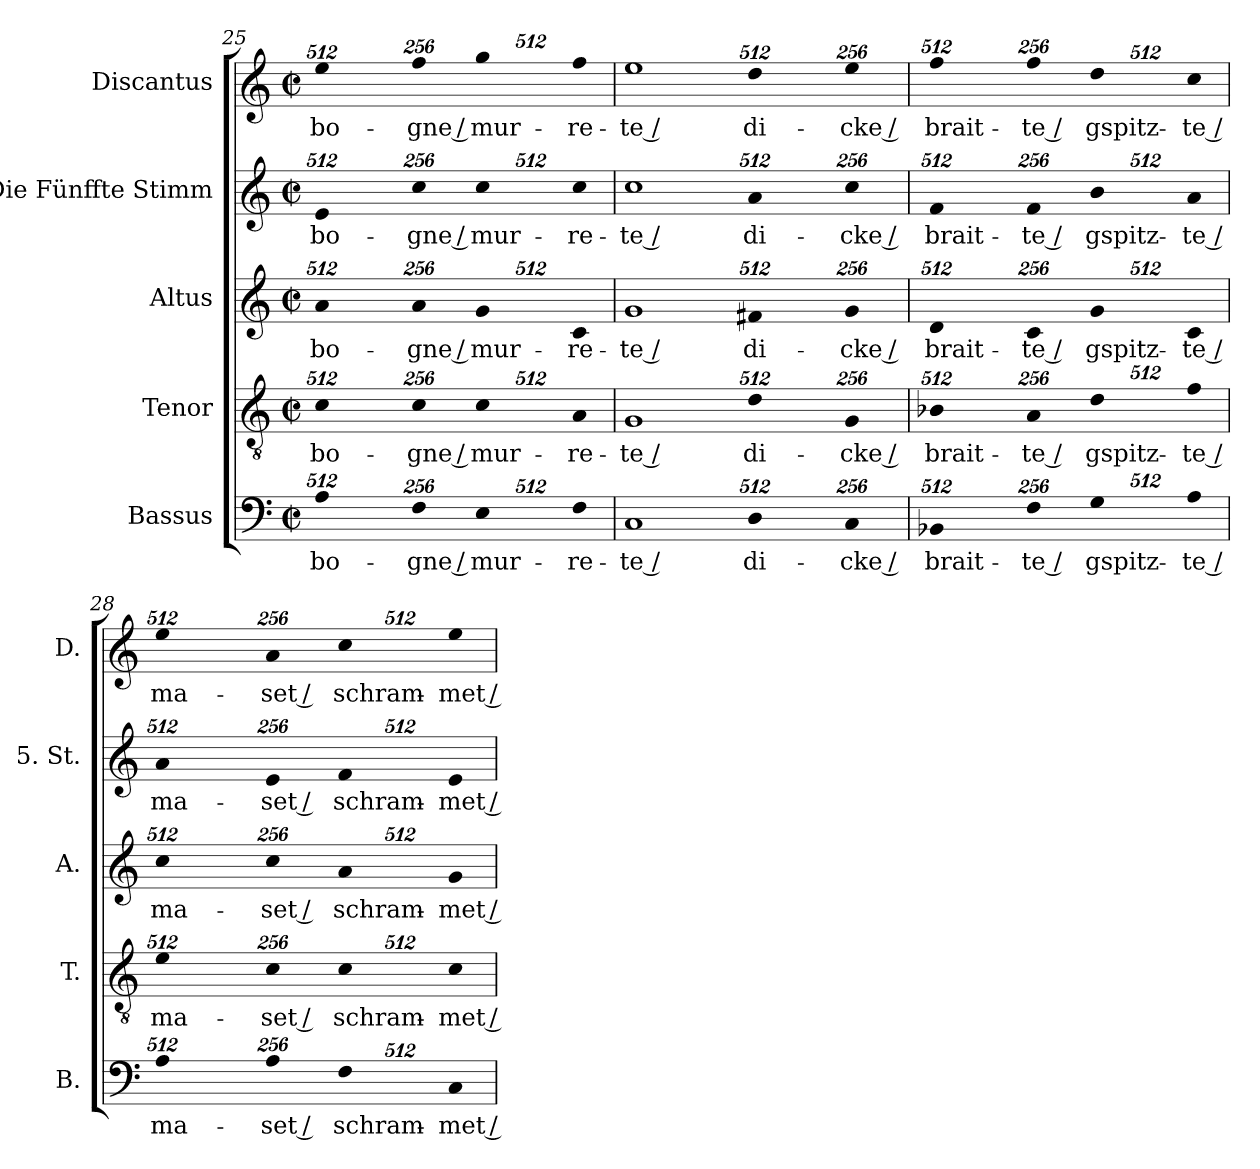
**kern	**text	**kern	**text	**kern	**text	**kern	**text	**kern	**text
*part5	*part5	*part4	*part4	*part3	*part3	*part2	*part2	*part1	*part1
*staff5	*staff5	*staff4	*staff4	*staff3	*staff3	*staff2	*staff2	*staff1	*staff1
*I"Bassus	*	*I"Tenor	*	*I"Altus	*	*I"Die Fünffte Stimm	*	*I"Discantus	*
*I'B.	*	*I'T.	*	*I'A.	*	*I'5. St.	*	*I'D.	*
*clefF4	*	*clefGv2	*	*clefG2	*	*clefG2	*	*clefG2	*
*	*	*ITrd7c12	*	*	*	*	*	*	*
*k[]	*	*k[]	*	*k[]	*	*k[]	*	*k[]	*
*C:	*	*C:	*	*C:	*	*C:	*	*C:	*
*M2/2	*	*M2/2	*	*M2/2	*	*M2/2	*	*M2/2	*
*met(c|)	*	*met(c|)	*	*met(c|)	*	*met(c|)	*	*met(c|)	*
*Xbrackettup	*	*	*	*	*	*	*	*	*
=25	=25	=25	=25	=25	=25	=25	=25	=25	=25
!LO:N:vis=1	!	!	!	!	!	!	!	!	!
!	!LO:LY:b:color=#000000	!	!	!	!	!	!	!	!
*	*	*Xbrackettup	*	*	*	*	*	*	*
!	!	!LO:N:vis=1	!	!	!	!	!	!	!
!	!	!	!LO:LY:b:color=#000000	!	!	!	!	!	!
*	*	*	*	*Xbrackettup	*	*	*	*	*
!	!	!	!	!LO:N:vis=1	!	!	!	!	!
!	!	!	!	!	!LO:LY:b:color=#000000	!	!	!	!
*	*	*	*	*	*	*Xbrackettup	*	*	*
!	!	!	!	!	!	!LO:N:vis=1	!	!	!
!	!	!	!	!	!	!	!LO:LY:b:color=#000000	!	!
*	*	*	*	*	*	*	*	*Xbrackettup	*
!	!	!	!	!	!	!	!	!LO:N:vis=1	!
!	!	!	!	!	!	!	!	!	!LO:LY:b:color=#000000
512%341Ai	-bo-	512%341Ci	-bo-	512%341ai	-bo-	512%341ei	-bo-	512%341eei	-bo-
!LO:N:vis=2	!	!	!	!	!	!	!	!	!
!	!LO:LY:b:color=#000000	!LO:N:vis=2	!	!	!	!	!	!	!
!	!	!	!LO:LY:b:color=#000000	!LO:N:vis=2	!	!	!	!	!
!	!	!	!	!	!LO:LY:b:color=#000000	!LO:N:vis=2	!	!	!
!	!	!	!	!	!	!	!LO:LY:b:color=#000000	!LO:N:vis=2	!
!	!	!	!	!	!	!	!	!	!LO:LY:b:color=#000000
512%171Fi\	-gne /	512%171Ci\	-gne /	512%171ai/	-gne /	512%171cci\	-gne /	512%171ffi\	-gne /
!LO:N:vis=1	!	!	!	!	!	!	!	!	!
!	!LO:LY:b:color=#000000	!LO:N:vis=1	!	!	!	!	!	!	!
!	!	!	!LO:LY:b:color=#000000	!LO:N:vis=1	!	!	!	!	!
!	!	!	!	!	!LO:LY:b:color=#000000	!LO:N:vis=1	!	!	!
!	!	!	!	!	!	!	!LO:LY:b:color=#000000	!LO:N:vis=1	!
!	!	!	!	!	!	!	!	!	!LO:LY:b:color=#000000
512%341Ei	mur-	512%341Ci	mur-	512%341gi	mur-	512%341cci	mur-	512%341ggi	mur-
!LO:N:vis=2	!	!	!	!	!	!	!	!	!
!	!LO:LY:b:color=#000000	!LO:N:vis=2	!	!	!	!	!	!	!
!	!	!	!LO:LY:b:color=#000000	!LO:N:vis=2	!	!	!	!	!
!	!	!	!	!	!LO:LY:b:color=#000000	!LO:N:vis=2	!	!	!
!	!	!	!	!	!	!	!LO:LY:b:color=#000000	!LO:N:vis=2	!
!	!	!	!	!	!	!	!	!	!LO:LY:b:color=#000000
512%171Fi\	-re-	512%171AAi/	-re-	512%171ci/	-re-	512%171cci\	-re-	512%171ffi\	-re-
!!LO:LB:g=z
=26	=26	=26	=26	=26	=26	=26	=26	=26	=26
!	!LO:LY:b:color=#000000	!	!	!	!	!	!	!	!
!	!	!	!LO:LY:b:color=#000000	!	!	!	!	!	!
!	!	!	!	!	!LO:LY:b:color=#000000	!	!	!	!
!	!	!	!	!	!	!	!LO:LY:b:color=#000000	!	!
!	!	!	!	!	!	!	!	!	!LO:LY:b:color=#000000
1Ci	-te /	1GGi	-te /	1gi	-te /	1cci	-te /	1eei	-te /
!LO:N:vis=1	!	!	!	!	!	!	!	!	!
!	!LO:LY:b:color=#000000	!LO:N:vis=1	!	!	!	!	!	!	!
!	!	!	!LO:LY:b:color=#000000	!LO:N:vis=1	!	!	!	!	!
!	!	!	!	!	!LO:LY:b:color=#000000	!LO:N:vis=1	!	!	!
!	!	!	!	!	!	!	!LO:LY:b:color=#000000	!LO:N:vis=1	!
!	!	!	!	!	!	!	!	!	!LO:LY:b:color=#000000
512%341Di	di-	512%341Di	di-	512%341f#Xi	di-	512%341ai	di-	512%341ddi	di-
!LO:N:vis=2	!	!	!	!	!	!	!	!	!
!	!LO:LY:b:color=#000000	!LO:N:vis=2	!	!	!	!	!	!	!
!	!	!	!LO:LY:b:color=#000000	!LO:N:vis=2	!	!	!	!	!
!	!	!	!	!	!LO:LY:b:color=#000000	!LO:N:vis=2	!	!	!
!	!	!	!	!	!	!	!LO:LY:b:color=#000000	!LO:N:vis=2	!
!	!	!	!	!	!	!	!	!	!LO:LY:b:color=#000000
512%171Ci/	-cke /	512%171GGi/	-cke /	512%171gi/	-cke /	512%171cci\	-cke /	512%171eei\	-cke /
=27	=27	=27	=27	=27	=27	=27	=27	=27	=27
!LO:N:vis=1	!	!	!	!	!	!	!	!	!
!	!LO:LY:b:color=#000000	!LO:N:vis=1	!	!	!	!	!	!	!
!	!	!	!LO:LY:b:color=#000000	!LO:N:vis=1	!	!	!	!	!
!	!	!	!	!	!LO:LY:b:color=#000000	!LO:N:vis=1	!	!	!
!	!	!	!	!	!	!	!LO:LY:b:color=#000000	!LO:N:vis=1	!
!	!	!	!	!	!	!	!	!	!LO:LY:b:color=#000000
512%341BB-Xi	brait-	512%341BB-Xi	brait-	512%341di	brait-	512%341fi	brait-	512%341ffi	brait-
!LO:N:vis=2	!	!	!	!	!	!	!	!	!
!	!LO:LY:b:color=#000000	!LO:N:vis=2	!	!	!	!	!	!	!
!	!	!	!LO:LY:b:color=#000000	!LO:N:vis=2	!	!	!	!	!
!	!	!	!	!	!LO:LY:b:color=#000000	!LO:N:vis=2	!	!	!
!	!	!	!	!	!	!	!LO:LY:b:color=#000000	!LO:N:vis=2	!
!	!	!	!	!	!	!	!	!	!LO:LY:b:color=#000000
512%171Fi\	-te /	512%171AAi/	-te /	512%171ci/	-te /	512%171fi/	-te /	512%171ffi\	-te /
!LO:N:vis=1	!	!	!	!	!	!	!	!	!
!	!LO:LY:b:color=#000000	!LO:N:vis=1	!	!	!	!	!	!	!
!	!	!	!LO:LY:b:color=#000000	!LO:N:vis=1	!	!	!	!	!
!	!	!	!	!	!LO:LY:b:color=#000000	!LO:N:vis=1	!	!	!
!	!	!	!	!	!	!	!LO:LY:b:color=#000000	!LO:N:vis=1	!
!	!	!	!	!	!	!	!	!	!LO:LY:b:color=#000000
512%341Gi	gspitz-	512%341Di	gspitz-	512%341gi	gspitz-	512%341bi	gspitz-	512%341ddi	gspitz-
!LO:N:vis=2	!	!	!	!	!	!	!	!	!
!	!LO:LY:b:color=#000000	!LO:N:vis=2	!	!	!	!	!	!	!
!	!	!	!LO:LY:b:color=#000000	!LO:N:vis=2	!	!	!	!	!
!	!	!	!	!	!LO:LY:b:color=#000000	!LO:N:vis=2	!	!	!
!	!	!	!	!	!	!	!LO:LY:b:color=#000000	!LO:N:vis=2	!
!	!	!	!	!	!	!	!	!	!LO:LY:b:color=#000000
512%171Ai\	-te /	512%171Fi\	-te /	512%171ci/	-te /	512%171ai/	-te /	512%171cci\	-te /
=28	=28	=28	=28	=28	=28	=28	=28	=28	=28
!LO:N:vis=1	!	!	!	!	!	!	!	!	!
!	!LO:LY:b:color=#000000	!LO:N:vis=1	!	!	!	!	!	!	!
!	!	!	!LO:LY:b:color=#000000	!LO:N:vis=1	!	!	!	!	!
!	!	!	!	!	!LO:LY:b:color=#000000	!LO:N:vis=1	!	!	!
!	!	!	!	!	!	!	!LO:LY:b:color=#000000	!LO:N:vis=1	!
!	!	!	!	!	!	!	!	!	!LO:LY:b:color=#000000
512%341Ai	ma-	512%341Ei	ma-	512%341cci	ma-	512%341ai	ma-	512%341eei	ma-
!LO:N:vis=2	!	!	!	!	!	!	!	!	!
!	!LO:LY:b:color=#000000	!LO:N:vis=2	!	!	!	!	!	!	!
!	!	!	!LO:LY:b:color=#000000	!LO:N:vis=2	!	!	!	!	!
!	!	!	!	!	!LO:LY:b:color=#000000	!LO:N:vis=2	!	!	!
!	!	!	!	!	!	!	!LO:LY:b:color=#000000	!LO:N:vis=2	!
!	!	!	!	!	!	!	!	!	!LO:LY:b:color=#000000
512%171Ai\	-set /	512%171Ci\	-set /	512%171cci\	-set /	512%171ei/	-set /	512%171ai/	-set /
!LO:N:vis=1	!	!	!	!	!	!	!	!	!
!	!LO:LY:b:color=#000000	!LO:N:vis=1	!	!	!	!	!	!	!
!	!	!	!LO:LY:b:color=#000000	!LO:N:vis=1	!	!	!	!	!
!	!	!	!	!	!LO:LY:b:color=#000000	!LO:N:vis=1	!	!	!
!	!	!	!	!	!	!	!LO:LY:b:color=#000000	!LO:N:vis=1	!
!	!	!	!	!	!	!	!	!	!LO:LY:b:color=#000000
512%341Fi	schram-	512%341Ci	schram-	512%341ai	schram-	512%341fi	schram-	512%341cci	schram-
!LO:N:vis=2	!	!	!	!	!	!	!	!	!
!	!LO:LY:b:color=#000000	!LO:N:vis=2	!	!	!	!	!	!	!
!	!	!	!LO:LY:b:color=#000000	!LO:N:vis=2	!	!	!	!	!
!	!	!	!	!	!LO:LY:b:color=#000000	!LO:N:vis=2	!	!	!
!	!	!	!	!	!	!	!LO:LY:b:color=#000000	!LO:N:vis=2	!
!	!	!	!	!	!	!	!	!	!LO:LY:b:color=#000000
512%171Ci/	-met /	512%171Ci\	-met /	512%171gi/	-met /	512%171ei/	-met /	512%171eei\	-met /
=	=	=	=	=	=	=	=	=	=
*-	*-	*-	*-	*-	*-	*-	*-	*-	*-
